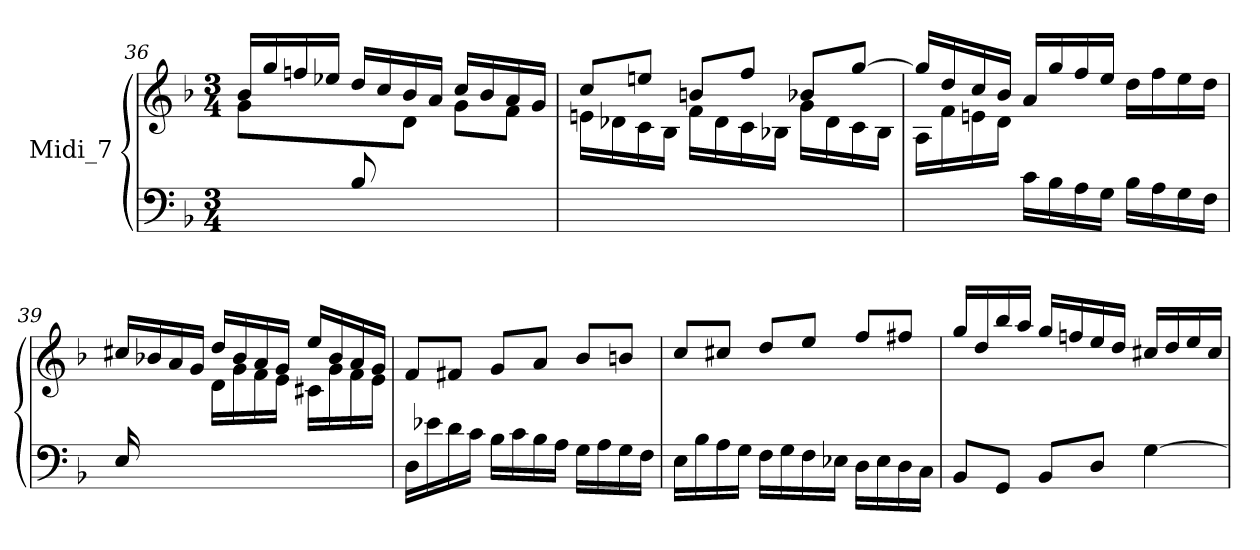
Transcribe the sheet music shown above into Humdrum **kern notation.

**kern	**kern
*part1	*part1
*staff2	*staff1
*I"Midi_7	*
*clefF4	*clefG2
*k[b-]	*k[b-]
*F:	*F:
*M3/4	*M3/4
=36	=36
*^	*
!	!LO:N:vis=1	!
*	*	*^
8ryy	2.ryy	16b-/LL	8gL
.	.	16gg/	.
8GJ	.	16ffn/	4ryy
.	.	16ee-X/JJ	.
8B-L	.	16ddLL	.
.	.	16cc	.
4.ryy	.	16b-	8dJ
.	.	16aJJ	.
.	.	16ccLL	8g\L
.	.	16b-	.
.	.	16a	8f\J
.	.	16gJJ	.
*v	*v	*	*
!!LO:LB:g=z	!!
=37	=37	=37
!LO:N:vis=1	!	!
2.ryy	8ccL	16enLL
.	.	16d-X
.	8eenJ	16c
.	.	16B-JJ
.	8bn/L	16f\LL
.	.	16d-\
.	8ff/J	16c\
.	.	16B-X\JJ
.	8b-XL	16g\LL
.	.	16d-\
.	[8ggJ	16c\
.	.	16B-\JJ
=38	=38	=38
4ryy	16gg/LL]	16ALL
.	16dd/	16f
.	16cc/	16en
.	16b-/JJ	16dJJ
16cLL	16a/LL	4ryy
16B-	16gg/	.
16A	16ff/	.
16GJJ	16ee/JJ	.
16B-LL	16ddLL	4ryy
16A	16ff	.
16G	16ee	.
16FJJ	16ddJJ	.
=39	=39	=39
*^	*	*
!	!LO:N:vis=1	!	!
16ELL	2.ryy	16cc#XLL	16ryy
2ryy	.	16b-X	16g
.	.	16a	16f
.	.	16gJJ	16eJJ
.	.	16ddLL	16d\LL
.	.	16b-	16g\
.	.	16a	16f\
.	.	16gJJ	16e\JJ
.	.	16ee/LL	16c#X\LL
8.ryy	.	16b-/	16g\
.	.	16a/	16f\
.	.	16g/JJ	16e\JJ
!!LO:LB:g=z	!!
=40	=40	=40	=40
!LO:N:vis=1	!	!	!LO:N:vis=1
2.ryy	16D\LL	8fL	2.ryy
.	16e-X\	.	.
.	16d\	8f#X/J	.
.	16c\JJ	.	.
.	16B-\LL	8gL	.
.	16c\	.	.
.	16B-\	8a/J	.
.	16A\JJ	.	.
.	16G\LL	8b-L	.
.	16A\	.	.
.	16G\	8bn/J	.
.	16F\JJ	.	.
=41	=41	=41	=41
!LO:N:vis=1	!	!	!LO:N:vis=1
2.ryy	16E\LL	8cc/L	2.ryy
.	16B-\	.	.
.	16A\	8cc#X/J	.
.	16G\JJ	.	.
.	16F\LL	8ddL	.
.	16G\	.	.
.	16F\	8ee/J	.
.	16E-X\JJ	.	.
.	16D\LL	8ffL	.
.	16E-\	.	.
.	16D\	8ff#X/J	.
.	16C\JJ	.	.
=42	=42	=42	=42
!	!	!	!LO:N:vis=1
*v	*v	*	*
8BB-L	16gg/LL	2.ryy
.	16dd/	.
8GG/J	16bb-/	.
.	16aa/JJ	.
8BB-/L	16ggLL	.
.	16ffn/	.
8D/J	16ee/	.
.	16dd/JJ	.
[4G\	16cc#XLL	.
.	16dd/	.
.	16ee/	.
.	16cc#/JJ	.
*	*v	*v
=	=
*-	*-
